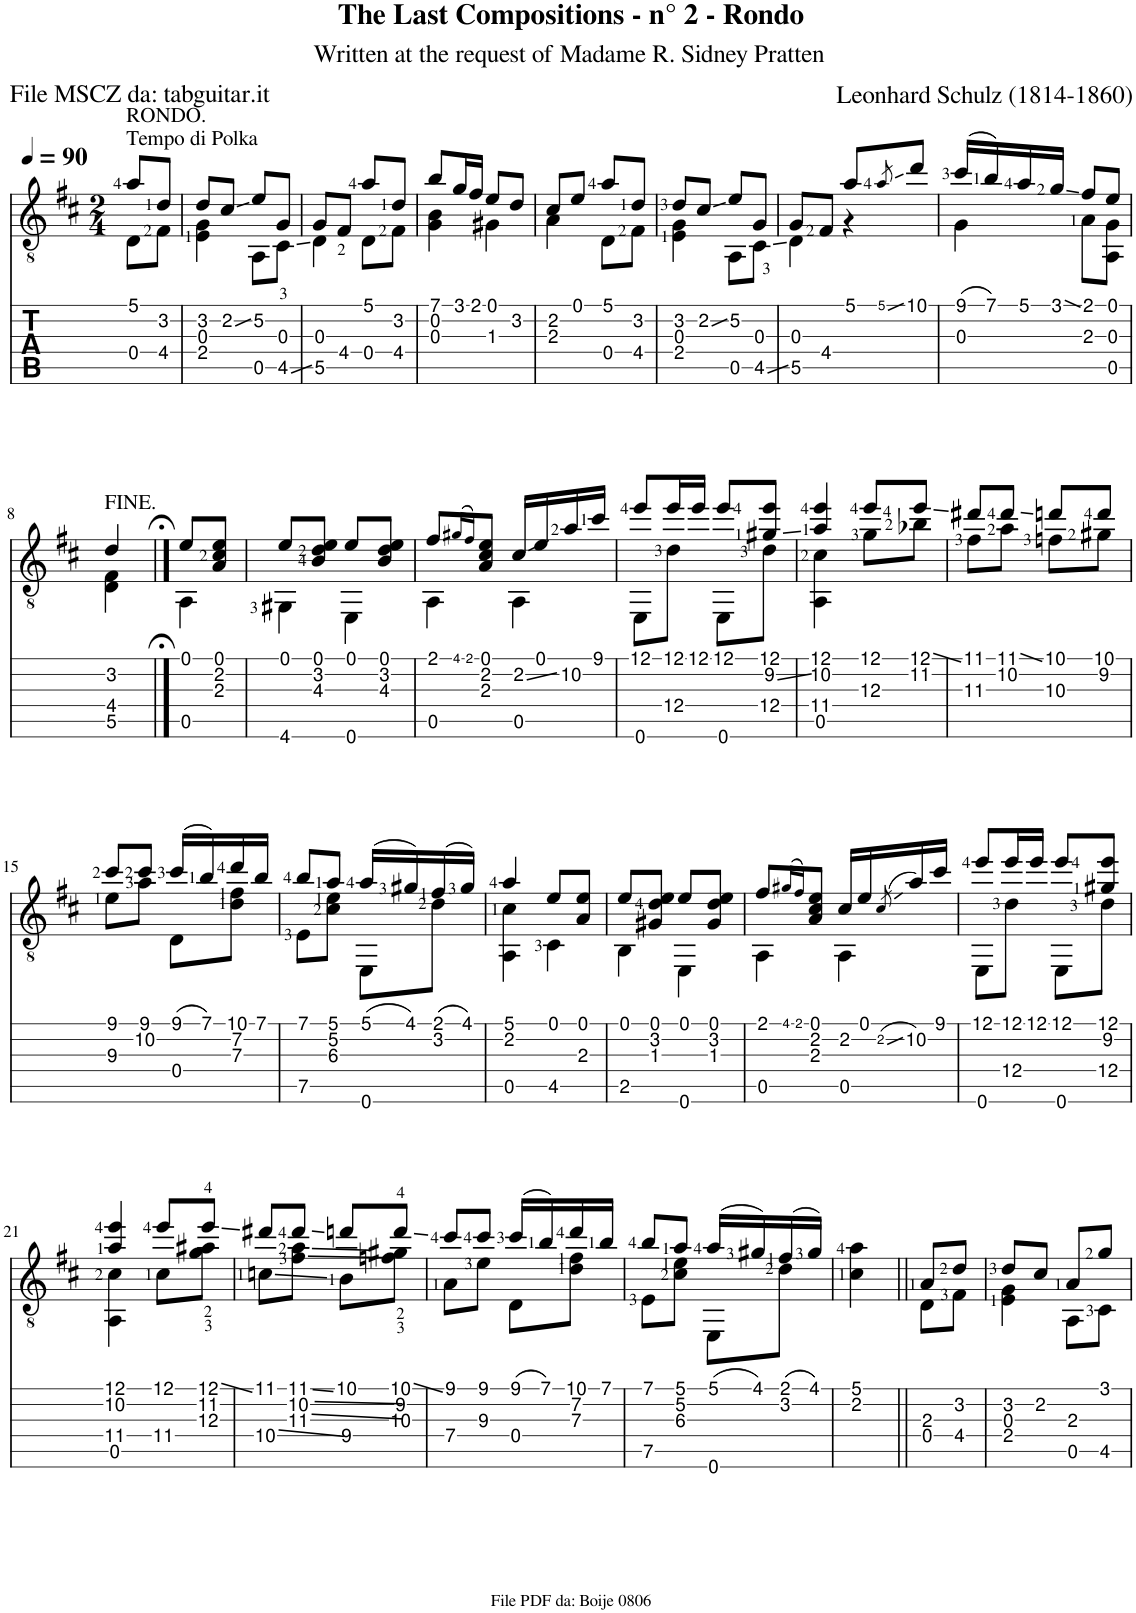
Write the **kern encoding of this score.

**kern	**kern
*part1	*part1
*staff2	*staff1
*I"Guitar	*
*I'Guit.	*
*stria6	*
*	*clefGv2
*k[f#c#]	*k[f#c#]
*M2/4	*M2/4
*MM90	*MM90
=	=
*^	*^
!	!	!LO:TX:a:t=RONDO.	!
!	!	!LO:TX:a:t=Tempo di Polka	!
8aL	8DL	8a/L	8D\L
8dJ	8F#J	8d/J	8F#\J
=1	=1	=1	=1
8dL	4E 4G	8d/L	4E\ 4G\
8c#J	.	8c#/J	.
8eL	8AAL	8e/L	8AA\L
8GJ	8C#J	8G/J	8C#\J
=2	=2	=2	=2
8GL	4D	8G/L	4D\
8F#J	.	8F#/J	.
8aL	8DL	8a/L	8D\L
8dJ	8F#J	8d/J	8F#\J
=3	=3	=3	=3
8bL	4G 4B	8b/L	4G\ 4B\
16gL	.	16g/L	.
16f#JJ	.	16f#/JJ	.
8eL	4G#	8e/L	4G#X\
8dJ	.	8d/J	.
=4	=4	=4	=4
8c#L	4A	8c#/L	4A\
8eJ	.	8e/J	.
8aL	8DL	8a/L	8D\L
8dJ	8F#J	8d/J	8F#\J
=5	=5	=5	=5
8dL	4E 4G	8d/L	4E\ 4G\
8c#J	.	8c#/J	.
8eL	8AAL	8e/L	8AA\L
8GJ	8C#J	8G/J	8C#\J
=6	=6	=6	=6
8GL	4D	8G/L	4D\
8F#J	.	8F#/J	.
8aL	4r	8a/L	4r
qa	.	8qa/	.
8ddJ	.	8dd/J	.
=7	=7	=7	=7
16cc#LL	4G	(16cc#/LL	4G\
16bJ	.	16b/)	.
16aL	.	16a/	.
16gJJ	.	16g/JJ	.
8f#L	8AL	8f#/L	8A\L
8eJ	8AA\ 8G\J	8e/J	8AA\ 8G\J
!!LO:LB:g=z	!!
=8	=8	=8	=8
4d	4D 4F#	4d/	4D\ 4F#\
==9	==9	==9	==9
8eL	4AA	8e/L	4AA\
8A\ 8c#\ 8e\J	.	8A/ 8c#/ 8e/J	.
=10	=10	=10	=10
8eL	4GG#	8e/L	4GG#X\
8B\ 8d\ 8e\J	.	8B/ 8d/ 8e/J	.
8eL	4EE	8e/L	4EE\
8B\ 8d\ 8e\J	.	8B/ 8d/ 8e/J	.
=11	=11	=11	=11
8f#L	4AA	8f#/L	4AA\
qg#	.	(16qg#X/LL	.
qf#	.	16qf#/JJ)	.
8A\ 8c#\ 8e\J	.	8A/ 8c#/ 8e/J	.
16c#LL	4AA	16c#/LL	4AA\
16eJ	.	16e/	.
16aL	.	16a/	.
16cc#JJ	.	16cc#/JJ	.
=12	=12	=12	=12
8eeL	8EEL	8ee/L	8EE\L
16eeL	8dJ	16ee/L	8d\J
16eeJJ	.	16ee/JJ	.
8eeL	8EEL	8ee/L	8EE\L
8g#\ 8ee\J	8dJ	8g#X/ 8ee/J	8d\J
=13	=13	=13	=13
4a 4ee	4AA 4c#	4a/ 4ee/	4AA\ 4c#\
8eeL	8gL	8ee/L	8g\L
8eeJ	8b-J	8ee/J	8b-X\J
=14	=14	=14	=14
8dd#L	8f#L	8dd#X/L	8f#\L
8dd#J	8aJ	8dd#/J	8a\J
8ddL	8fL	8ddn/L	8fn\L
8ddJ	8g#J	8dd/J	8g#X\J
!!LO:LB:g=z	!!
=15	=15	=15	=15
8cc#L	8eL	8cc#/L	8e\L
8cc#J	8aJ	8cc#/J	8a\J
16cc#LL	8DL	(16cc#/LL	8D\L
16bJ	.	16b/)	.
16ddL	8d\ 8f#\J	16dd/	8d\ 8f#\J
16bJJ	.	16b/JJ	.
=16	=16	=16	=16
8bL	8EL	8b/L	8E\L
8aJ	8c#\ 8e\J	8a/J	8c#\ 8e\J
16aLL	8EEL	(16a/LL	8EE\L
16g#J	.	16g#X/)	.
16f#L	8dJ	(16f#/	8d\J
16g#JJ	.	16g#/JJ)	.
=17	=17	=17	=17
4a	4AA 4c#	4a/	4AA\ 4c#\
8eL	4C#	8e/L	4C#\
8A\ 8e\J	.	8A/ 8e/J	.
=18	=18	=18	=18
8eL	4BB	8e/L	4BB\
8G#\ 8d\ 8e\J	.	8G#X/ 8d/ 8e/J	.
8eL	4EE	8e/L	4EE\
8G#\ 8d\ 8e\J	.	8G#/ 8d/ 8e/J	.
=19	=19	=19	=19
8f#L	4AA	8f#/L	4AA\
qg#	.	(16qg#X/LL	.
qf#	.	16qf#/JJ)	.
8A\ 8c#\ 8e\J	.	8A/ 8c#/ 8e/J	.
16c#LL	4AA	16c#/LL	4AA\
16eJ	.	16e/	.
qc#	.	(8qc#/	.
16aL	.	16a/)	.
16cc#JJ	.	16cc#/JJ	.
=20	=20	=20	=20
8eeL	8EEL	8ee/L	8EE\L
16eeL	8dJ	16ee/L	8d\J
16eeJJ	.	16ee/JJ	.
8eeL	8EEL	8ee/L	8EE\L
8g#\ 8ee\J	8dJ	8g#X/ 8ee/J	8d\J
!!LO:LB:g=z	!!
=21	=21	=21	=21
4a 4ee	4AA 4c#	4a/ 4ee/	4AA\ 4c#\
8eeL	8c#L	8ee/L	8c#\L
8eeJ	8g\ 8a#\J	8ee/J	8g\ 8a#X\J
=22	=22	=22	=22
8dd#L	8cL	8dd#X/L	8cn\L
8dd#J	8f#\ 8a\J	8dd#/J	8f#\ 8a\J
8ddL	8BL	8ddn/L	8B\L
8ddJ	8f\ 8g#\J	8dd/J	8fn\ 8g#X\J
=23	=23	=23	=23
8cc#L	8AL	8cc#/L	8A\L
8cc#J	8eJ	8cc#/J	8e\J
16cc#LL	8DL	(16cc#/LL	8D\L
16bJ	.	16b/)	.
16ddL	8d\ 8f#\J	16dd/	8d\ 8f#\J
16bJJ	.	16b/JJ	.
=24	=24	=24	=24
8bL	8EL	8b/L	8E\L
8aJ	8c#\ 8e\J	8a/J	8c#\ 8e\J
16aLL	8EEL	(16a/LL	8EE\L
16g#J	.	16g#X/)	.
16f#L	8dJ	(16f#/	8d\J
16g#JJ	.	16g#/JJ)	.
*v	*v	*	*
*	*v	*v
=25	=25
4c# 4a	4c#\ 4a\
=26||	=26||
*^	*^
8AL	8DL	8A/L	8D\L
8dJ	8F#J	8d/J	8F#\J
=27	=27	=27	=27
8dL	4E 4G	8d/L	4E\ 4G\
8c#J	.	8c#/J	.
8AL	8AAL	8A/L	8AA\L
8gJ	8C#J	8g/J	8C#\J
*v	*v	*	*
*	*v	*v
=	=
*-	*-
